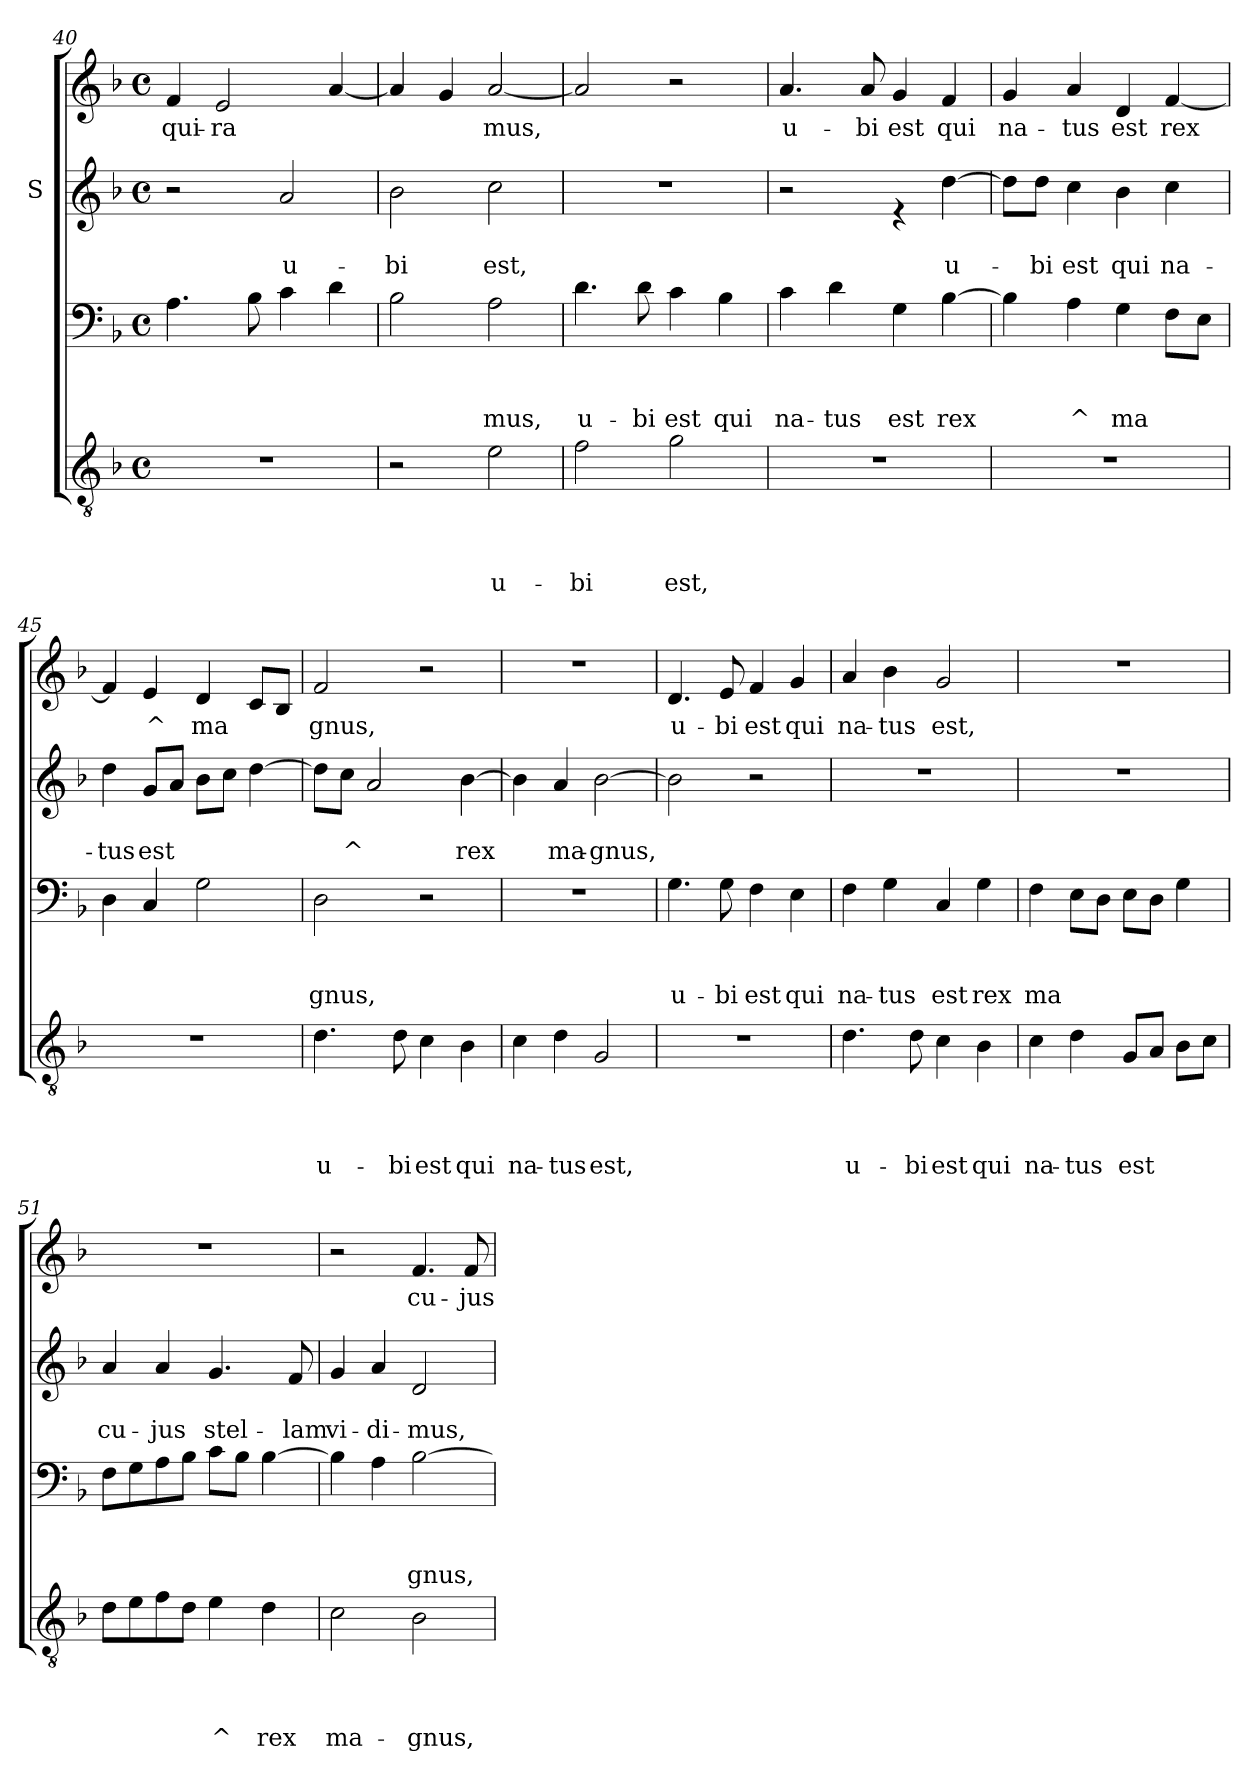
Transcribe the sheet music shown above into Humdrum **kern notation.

**kern	**text	**text	**text	**text	**kern	**text	**text	**text	**kern	**text	**text	**kern	**text
*part4	*part4	*part4	*part4	*part4	*part3	*part3	*part3	*part3	*part2	*part2	*part2	*part1	*part1
*staff4	*staff4	*staff4	*staff4	*staff4	*staff3	*staff3	*staff3	*staff3	*staff2	*staff2	*staff2	*staff1	*staff1
*	*	*	*	*	*	*	*	*	*I"S	*	*	*	*
*clefGv2	*	*	*	*	*clefF4	*	*	*	*clefG2	*	*	*clefG2	*
*k[b-]	*	*	*	*	*k[b-]	*	*	*	*k[b-]	*	*	*k[b-]	*
*F:	*	*	*	*	*F:	*	*	*	*F:	*	*	*F:	*
*M4/4	*	*	*	*	*M4/4	*	*	*	*M4/4	*	*	*M4/4	*
*met(c)	*	*	*	*	*met(c)	*	*	*	*met(c)	*	*	*met(c)	*
=40	=40	=40	=40	=40	=40	=40	=40	=40	=40	=40	=40	=40	=40
!	!	!	!	!	!	!	!	!	!	!	!	!	!LO:LY:b
1r	.	.	.	.	4.A\	.	.	.	2r	.	.	4f/	-qui-
!	!	!	!	!	!	!	!	!	!	!	!	!	!LO:LY:b
.	.	.	.	.	.	.	.	.	.	.	.	2e/	-ra
.	.	.	.	.	8B-\	.	.	.	.	.	.	.	.
!	!	!	!	!	!	!	!	!	!	!	!LO:LY:b	!	!
.	.	.	.	.	4c\	.	.	.	2a/	.	u-	.	.
.	.	.	.	.	4d\	.	.	.	.	.	.	[<4a/	.
=41	=41	=41	=41	=41	=41	=41	=41	=41	=41	=41	=41	=41	=41
!	!	!	!	!	!	!	!	!	!	!	!LO:LY:b	!	!
2r	.	.	.	.	2B-\	.	.	.	2b-\	.	-bi	4a/]	.
.	.	.	.	.	.	.	.	.	.	.	.	4g/	.
!	!	!	!	!LO:LY:b	!	!	!	!LO:LY:b	!	!	!LO:LY:b	!	!LO:LY:b
2e\	.	.	.	u-	2A\	.	.	mus,	2cc\	.	est,	[<2a/	mus,
=42	=42	=42	=42	=42	=42	=42	=42	=42	=42	=42	=42	=42	=42
!	!	!	!	!LO:LY:b	!	!	!	!LO:LY:b	!	!	!	!	!
2f\	.	.	.	-bi	4.d\	.	.	u-	1r	.	.	2a/]	.
!	!	!	!	!	!	!	!	!LO:LY:b	!	!	!	!	!
.	.	.	.	.	8d\	.	.	-bi	.	.	.	.	.
!	!	!	!	!LO:LY:b	!	!	!	!LO:LY:b	!	!	!	!	!
2g\	.	.	.	est,	4c\	.	.	est	.	.	.	2r	.
!	!	!	!	!	!	!	!	!LO:LY:b	!	!	!	!	!
.	.	.	.	.	4B-\	.	.	qui	.	.	.	.	.
=43	=43	=43	=43	=43	=43	=43	=43	=43	=43	=43	=43	=43	=43
!	!	!	!	!	!	!	!	!LO:LY:b	!	!	!	!	!LO:LY:b
1r	.	.	.	.	4c\	.	.	na-	2r	.	.	4.a/	u-
!	!	!	!	!	!	!	!	!LO:LY:b	!	!	!	!	!
.	.	.	.	.	4d\	.	.	-tus	.	.	.	.	.
!	!	!	!	!	!	!	!	!	!	!	!	!	!LO:LY:b
.	.	.	.	.	.	.	.	.	.	.	.	8a/	-bi
!	!	!	!	!	!	!	!	!LO:LY:b	!	!	!	!	!LO:LY:b
.	.	.	.	.	4G\	.	.	est	4re	.	.	4g/	est
!	!	!	!	!	!	!	!	!LO:LY:b	!	!	!LO:LY:b	!	!LO:LY:b
.	.	.	.	.	[>4B-\	.	.	rex	[>4dd\	.	u-	4f/	qui
!!LO:PB:g=z
=44	=44	=44	=44	=44	=44	=44	=44	=44	=44	=44	=44	=44	=44
!	!	!	!	!	!	!	!	!	!	!	!	!	!LO:LY:b
1r	.	.	.	.	4B-\]	.	.	.	8dd\L]	.	.	4g/	na-
!	!	!	!	!	!	!	!	!	!	!	!LO:LY:b	!	!
.	.	.	.	.	.	.	.	.	8dd\J	.	-bi	.	.
!	!	!	!	!	!	!	!	!LO:LY:b	!	!	!LO:LY:b	!	!LO:LY:b
.	.	.	.	.	4A\	.	.	^	4cc\	.	est	4a/	-tus
!	!	!	!	!	!	!	!	!LO:LY:b	!	!	!LO:LY:b	!	!LO:LY:b
.	.	.	.	.	4G\	.	.	ma	4b-\	.	qui	4d/	est
!	!	!	!	!	!	!	!	!	!	!	!LO:LY:b	!	!LO:LY:b
.	.	.	.	.	8F\L	.	.	.	4cc\	.	na-	[<4f/	rex
.	.	.	.	.	8E\J	.	.	.	.	.	.	.	.
=45	=45	=45	=45	=45	=45	=45	=45	=45	=45	=45	=45	=45	=45
!	!	!	!	!	!	!	!	!	!	!	!LO:LY:b	!	!
1r	.	.	.	.	4D\	.	.	.	4dd\	.	-tus	4f/]	.
!	!	!	!	!	!	!	!	!	!	!	!LO:LY:b	!	!LO:LY:b
.	.	.	.	.	4C/	.	.	.	8g/L	.	est	4e/	^
.	.	.	.	.	.	.	.	.	8a/J	.	.	.	.
!	!	!	!	!	!	!	!	!	!	!	!	!	!LO:LY:b
.	.	.	.	.	2G\	.	.	.	8b-\L	.	.	4d/	ma
.	.	.	.	.	.	.	.	.	8cc\J	.	.	.	.
.	.	.	.	.	.	.	.	.	[>4dd\	.	.	8c/L	.
.	.	.	.	.	.	.	.	.	.	.	.	8B-/J	.
=46	=46	=46	=46	=46	=46	=46	=46	=46	=46	=46	=46	=46	=46
!	!	!	!	!LO:LY:b	!	!	!	!LO:LY:b	!	!	!	!	!LO:LY:b
4.d\	.	.	.	u-	2D\	.	.	gnus,	8dd\L]	.	.	2f/	gnus,
!	!	!	!	!	!	!	!	!	!	!	!LO:LY:b	!	!
.	.	.	.	.	.	.	.	.	8cc\J	.	^	.	.
.	.	.	.	.	.	.	.	.	2a/	.	.	.	.
!	!	!	!	!LO:LY:b	!	!	!	!	!	!	!	!	!
8d\	.	.	.	-bi	.	.	.	.	.	.	.	.	.
!	!	!	!	!LO:LY:b	!	!	!	!	!	!	!	!	!
4c\	.	.	.	est	2r	.	.	.	.	.	.	2r	.
!	!	!	!	!LO:LY:b	!	!	!	!	!	!	!LO:LY:b	!	!
4B-\	.	.	.	qui	.	.	.	.	[>4b-\	.	rex	.	.
=47	=47	=47	=47	=47	=47	=47	=47	=47	=47	=47	=47	=47	=47
!	!	!	!	!LO:LY:b	!	!	!	!	!	!	!	!	!
4c\	.	.	.	na-	1r	.	.	.	4b-\]	.	.	1r	.
!	!	!	!	!LO:LY:b	!	!	!	!	!	!	!LO:LY:b	!	!
4d\	.	.	.	-tus	.	.	.	.	4a/	.	ma-	.	.
!	!	!	!	!LO:LY:b	!	!	!	!	!	!	!LO:LY:b	!	!
2G/	.	.	.	est,	.	.	.	.	[>2b-\	.	-gnus,	.	.
=48	=48	=48	=48	=48	=48	=48	=48	=48	=48	=48	=48	=48	=48
!	!	!	!	!	!	!	!	!LO:LY:b	!	!	!	!	!LO:LY:b
1r	.	.	.	.	4.G\	.	.	u-	2b-\]	.	.	4.d/	u-
!	!	!	!	!	!	!	!	!LO:LY:b	!	!	!	!	!LO:LY:b
.	.	.	.	.	8G\	.	.	-bi	.	.	.	8e/	-bi
!	!	!	!	!	!	!	!	!LO:LY:b	!	!	!	!	!LO:LY:b
.	.	.	.	.	4F\	.	.	est	2r	.	.	4f/	est
!	!	!	!	!	!	!	!	!LO:LY:b	!	!	!	!	!LO:LY:b
.	.	.	.	.	4E\	.	.	qui	.	.	.	4g/	qui
!!LO:LB:g=z
=49	=49	=49	=49	=49	=49	=49	=49	=49	=49	=49	=49	=49	=49
!	!	!	!	!LO:LY:b	!	!	!	!LO:LY:b	!	!	!	!	!LO:LY:b
4.d\	.	.	.	u-	4F\	.	.	na-	1r	.	.	4a/	na-
!	!	!	!	!	!	!	!	!LO:LY:b	!	!	!	!	!LO:LY:b
.	.	.	.	.	4G\	.	.	-tus	.	.	.	4b-\	-tus
!	!	!	!	!LO:LY:b	!	!	!	!	!	!	!	!	!
8d\	.	.	.	-bi	.	.	.	.	.	.	.	.	.
!	!	!	!	!LO:LY:b	!	!	!	!LO:LY:b	!	!	!	!	!LO:LY:b
4c\	.	.	.	est	4C/	.	.	est	.	.	.	2g/	est,
!	!	!	!	!LO:LY:b	!	!	!	!LO:LY:b	!	!	!	!	!
4B-\	.	.	.	qui	4G\	.	.	rex	.	.	.	.	.
=50	=50	=50	=50	=50	=50	=50	=50	=50	=50	=50	=50	=50	=50
!	!	!	!	!LO:LY:b	!	!	!	!LO:LY:b	!	!	!	!	!
4c\	.	.	.	na-	4F\	.	.	ma	1r	.	.	1r	.
!	!	!	!	!LO:LY:b	!	!	!	!	!	!	!	!	!
4d\	.	.	.	-tus	8E\L	.	.	.	.	.	.	.	.
.	.	.	.	.	8D\J	.	.	.	.	.	.	.	.
!	!	!	!	!LO:LY:b	!	!	!	!	!	!	!	!	!
8G/L	.	.	.	est	8E\L	.	.	.	.	.	.	.	.
8A/J	.	.	.	.	8D\J	.	.	.	.	.	.	.	.
8B-\L	.	.	.	.	4G\	.	.	.	.	.	.	.	.
8c\J	.	.	.	.	.	.	.	.	.	.	.	.	.
=51	=51	=51	=51	=51	=51	=51	=51	=51	=51	=51	=51	=51	=51
!	!	!	!	!	!	!	!	!	!	!	!LO:LY:b	!	!
8d\L	.	.	.	.	8F\L	.	.	.	4a/	.	cu-	1r	.
8e\	.	.	.	.	8G\	.	.	.	.	.	.	.	.
!	!	!	!	!	!	!	!	!	!	!	!LO:LY:b	!	!
8f\	.	.	.	.	8A\	.	.	.	4a/	.	-jus	.	.
8d\J	.	.	.	.	8B-\J	.	.	.	.	.	.	.	.
!	!	!	!	!LO:LY:b	!	!	!	!	!	!	!LO:LY:b	!	!
4e\	.	.	.	^	8c\L	.	.	.	4.g/	.	stel-	.	.
.	.	.	.	.	8B-\J	.	.	.	.	.	.	.	.
!	!	!	!	!LO:LY:b	!	!	!	!	!	!	!	!	!
4d\	.	.	.	rex	[>4B-\	.	.	.	.	.	.	.	.
!	!	!	!	!	!	!	!	!	!	!	!LO:LY:b	!	!
.	.	.	.	.	.	.	.	.	8f/	.	-lam	.	.
=52	=52	=52	=52	=52	=52	=52	=52	=52	=52	=52	=52	=52	=52
!	!	!	!	!LO:LY:b	!	!	!	!	!	!	!LO:LY:b	!	!
2c\	.	.	.	ma-	4B-\]	.	.	.	4g/	.	vi-	2r	.
!	!	!	!	!	!	!	!	!	!	!	!LO:LY:b	!	!
.	.	.	.	.	4A\	.	.	.	4a/	.	-di-	.	.
!	!	!	!	!LO:LY:b	!	!	!	!LO:LY:b	!	!	!LO:LY:b	!	!LO:LY:b
2B-\	.	.	.	-gnus,	[>2B-\	.	.	gnus,	2d/	.	-mus,	4.f/	cu-
!	!	!	!	!	!	!	!	!	!	!	!	!	!LO:LY:b
.	.	.	.	.	.	.	.	.	.	.	.	8f/	-jus
=	=	=	=	=	=	=	=	=	=	=	=	=	=
*-	*-	*-	*-	*-	*-	*-	*-	*-	*-	*-	*-	*-	*-
